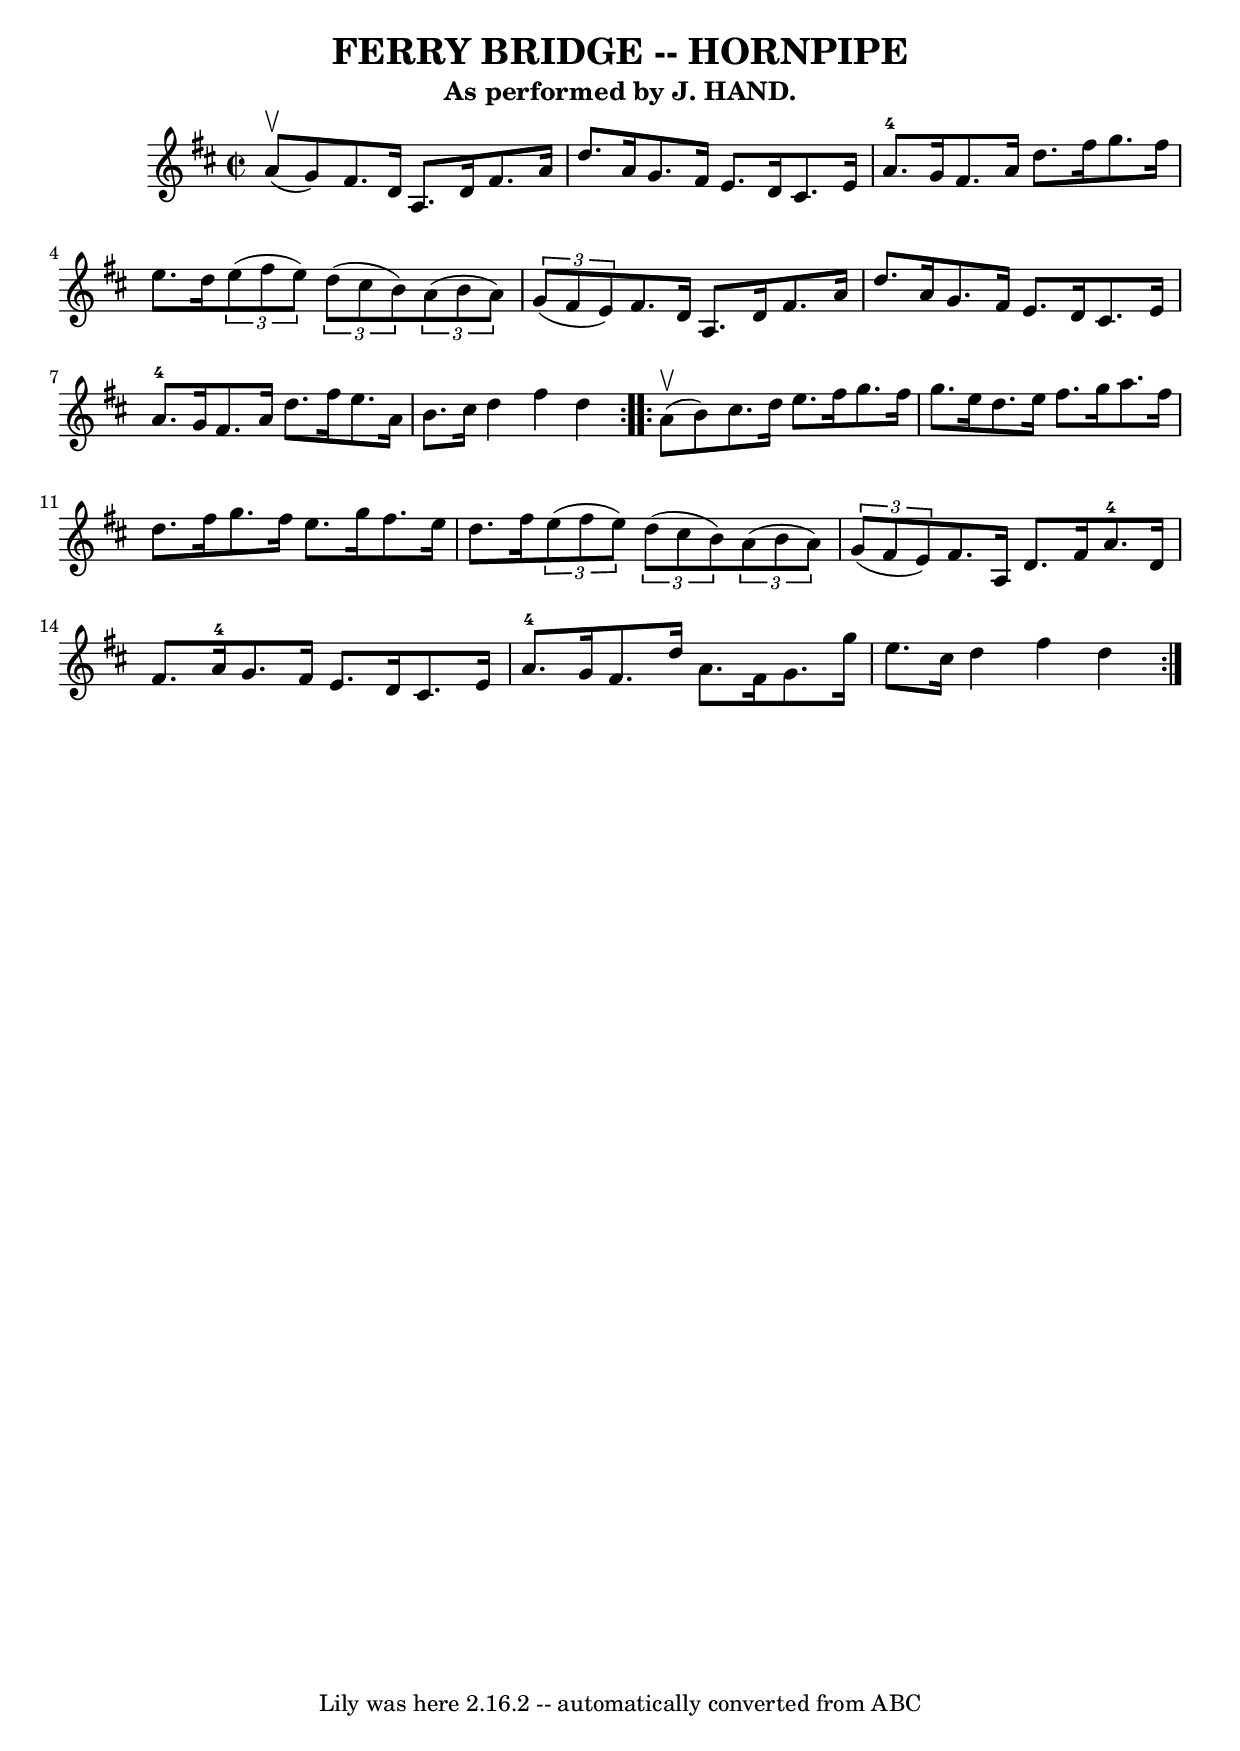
\version "2.16.2"
\include "Mammoth.ily"
\header {
	%% book = "Ryan's Mammoth Collection of Fiddle Tunes"
	crossRefNumber = "1"
	footnotes = "\\\\(Can be used as a Clog.)"
	subtitle = "As performed by J. HAND."
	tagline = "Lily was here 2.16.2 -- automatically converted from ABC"
	title = "FERRY BRIDGE -- HORNPIPE"
}
voicedefault =  {


\repeat volta 2 {
\override Staff.TimeSignature #'style = #'C
 \time 2/2 
\key d \major a'8 (^\upbow g'8)   |
 fis'8.    
d'16 a8. d'16 fis'8. a'16 d''8. a'16    |
 g'8.    
fis'16 e'8. d'16 cis'8. e'16 a'8.-4 g'16    |
   
fis'8. a'16 d''8. fis''16 g''8. fis''16 e''8. d''16    
|
   \times 2/3 { e''8 (fis''8 e''8) }   \times 2/3 { d''8 (
 cis''8 b'8) }   \times 2/3 { a'8 (b'8 a'8) }   \times 2/3 {  
 g'8 (fis'8 e'8) }   |
 fis'8. d'16 a8. d'16    
fis'8. a'16 d''8. a'16    |
 g'8. fis'16 e'8. d'16    
cis'8. e'16 a'8.-4 g'16    |
 fis'8. a'16 d''8.    
fis''16 e''8. a'16 b'8. cis''16    |
 d''4 fis''4    
d''4    }     \repeat volta 2 { a'8 (^\upbow b'8)   |
     
cis''8. d''16 e''8. fis''16 g''8. fis''16 g''8. e''16    
|
 d''8. e''16 fis''8. g''16 a''8. fis''16 d''8.    
fis''16    |
 g''8. fis''16 e''8. g''16 fis''8. e''16    
d''8. fis''16    |
   \times 2/3 { e''8 (fis''8 e''8) }   
\times 2/3 { d''8 (cis''8 b'8) }   \times 2/3 { a'8 (b'8 a'8 
) }   \times 2/3 { g'8 (fis'8 e'8) }   |
 fis'8. a16  
 d'8. fis'16 a'8.-4 d'16 fis'8. a'16-4   |
 g'8. 
 fis'16 e'8. d'16 cis'8. e'16 a'8.-4 g'16    |
   
fis'8. d''16 a'8. fis'16 g'8. g''16 e''8. cis''16    
|
 d''4 fis''4 d''4    }   
}

\score{
    <<

	\context Staff="default"
	{
	    \voicedefault 
	}

    >>
	\layout {
	}
	\midi {}
}
